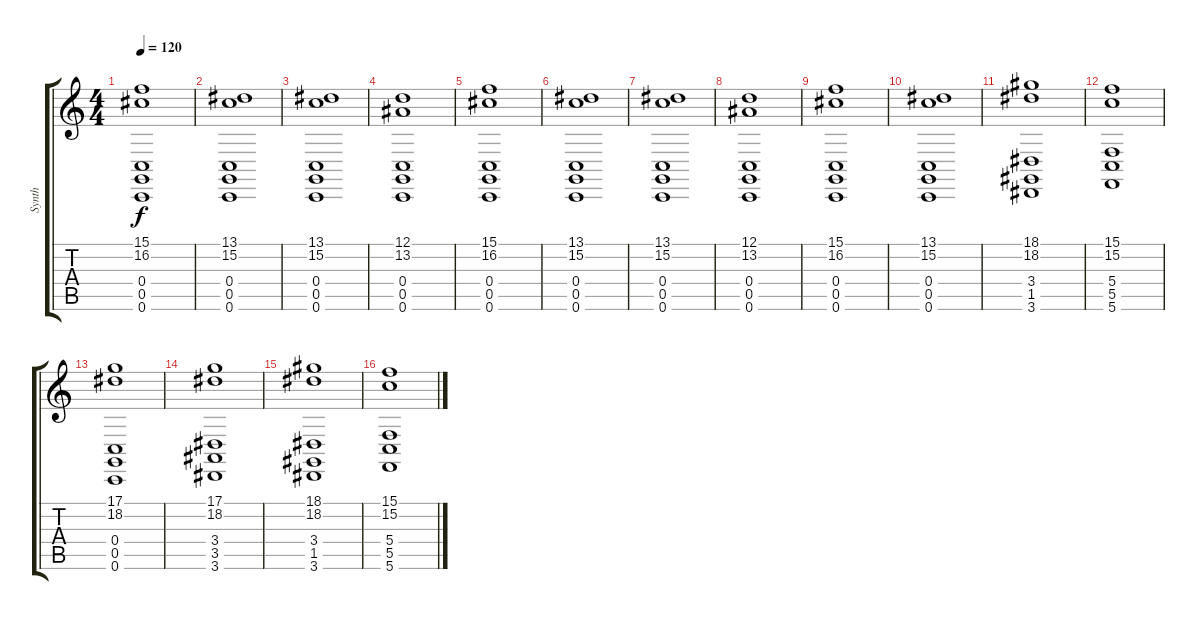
\track ("Synth" "Synth") {instrument stringensemble1}
\staff {score tabs}
\tuning (D4 A3 F3 C3 G2 C2) {hide}
\ts (4 4)
\tempo 120
\clef g2
\ks c
(15.1 16.2 0.4 0.5 0.6).1{dy f} |
(13.1 15.2 0.4 0.5 0.6).1 |
(13.1 15.2 0.4 0.5 0.6).1 |
(12.1 13.2 0.4 0.5 0.6).1 |
(15.1 16.2 0.4 0.5 0.6).1 |
(13.1 15.2 0.4 0.5 0.6).1 |
(13.1 15.2 0.4 0.5 0.6).1 |
(12.1 13.2 0.4 0.5 0.6).1 |
(15.1 16.2 0.4 0.5 0.6).1 |
(13.1 15.2 0.4 0.5 0.6).1 |
(18.1 18.2 3.4 1.5 3.6).1 |
(15.1 15.2 5.4 5.5 5.6).1 |
(17.1 18.2 0.4 0.5 0.6).1 |
(17.1 18.2 3.4 3.5 3.6).1 |
(18.1 18.2 3.4 1.5 3.6).1 |
(15.1 15.2 5.4 5.5 5.6).1
